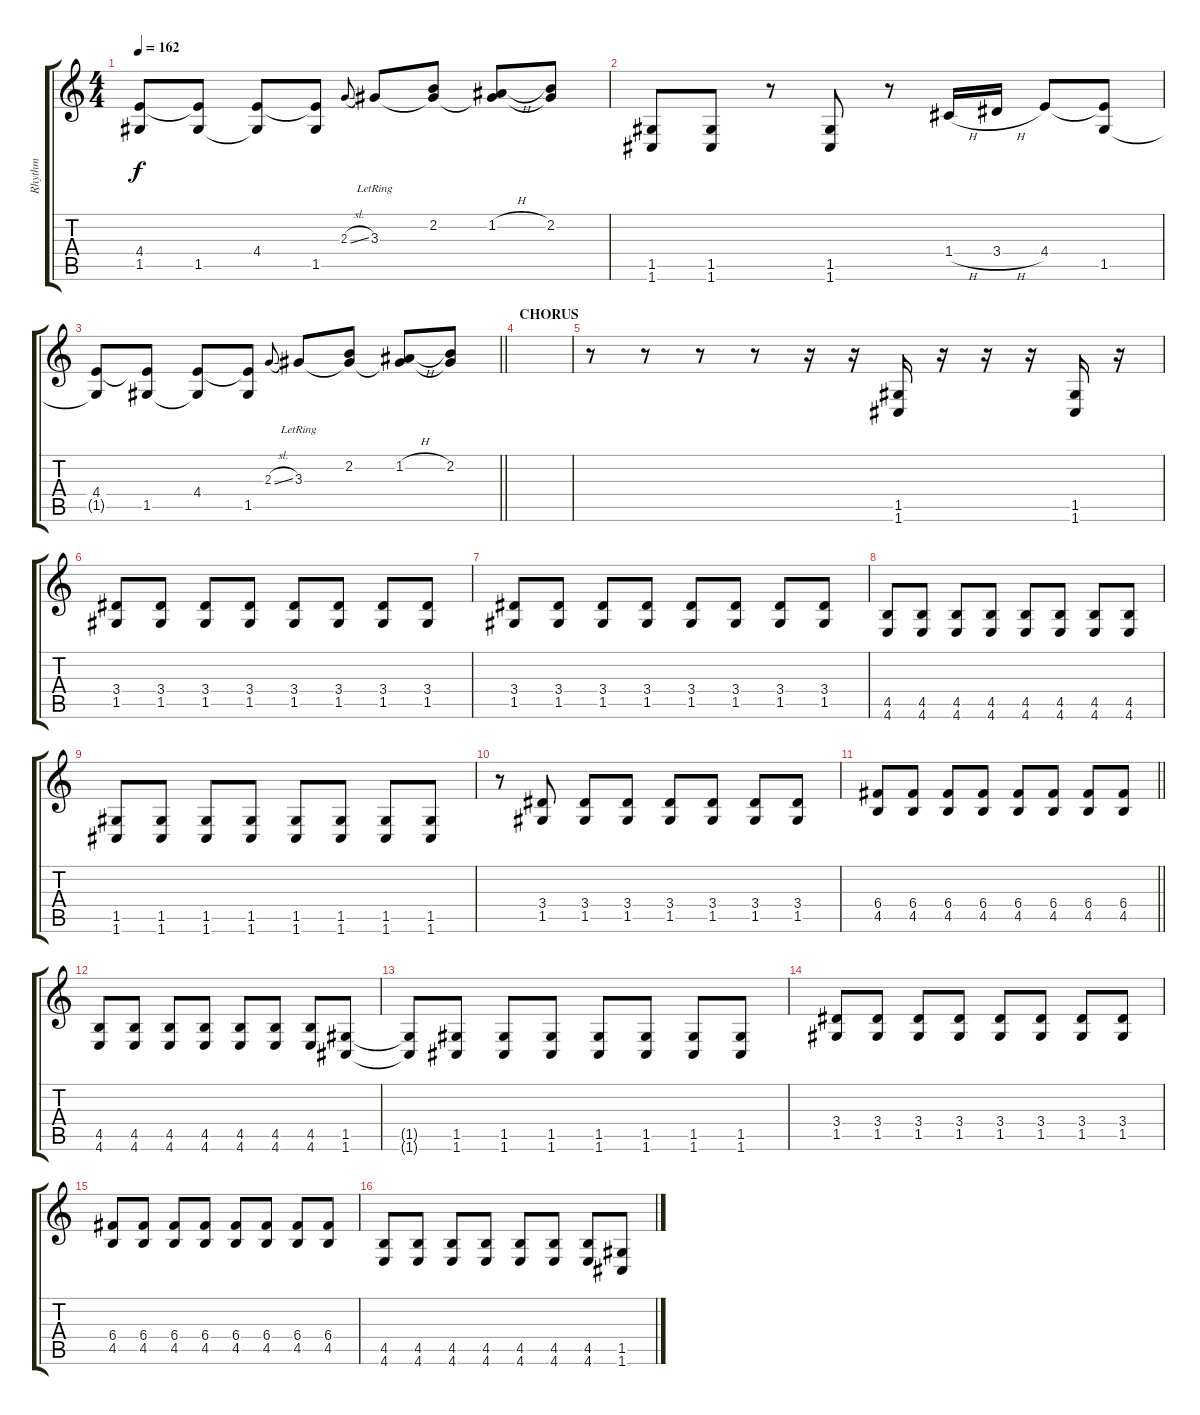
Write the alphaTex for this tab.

\track ("Rhythm" "Rhythm") {instrument overdrivenguitar}
\staff {score tabs}
\tuning (D4 A3 F3 C3 G2 C2) {hide}
\ts (4 4)
\tempo 162
\clef g2
\ks c
(4.4 1.5{t}).8{dy f} (4.4{t} 1.5).8 (4.4 1.5{t}).8 (4.4{t} 1.5).8 2.3{sl}.8{gr onbeat} 3.3{lr}.8 (2.2 3.3{t}).8 (1.2{h} 3.3{t}).8 (2.2 3.3{t}).8 |
(1.5 1.6).8 (1.5 1.6).8 r.8 (1.5 1.6).8 r.8 1.4{h}.16 3.4{h}.16 4.4.8 (4.4{t} 1.5).8 |
\barLineRight lightlight
(4.4 1.5{t}).8 (4.4{t} 1.5).8 (4.4 1.5{t}).8 (4.4{t} 1.5).8 2.3{sl}.8{gr onbeat} 3.3{lr}.8 (2.2 3.3{t}).8 (1.2{h} 3.3{t}).8 (2.2 3.3{t}).8 |
\section ("" "CHORUS")
|
r.8 r.8 r.8 r.8 r.16 r.16 (1.5 1.6).16 r.16 r.16 r.16 (1.5 1.6).16 r.16 |
(3.4 1.5).8 (3.4 1.5).8 (3.4 1.5).8 (3.4 1.5).8 (3.4 1.5).8 (3.4 1.5).8 (3.4 1.5).8 (3.4 1.5).8 |
(3.4 1.5).8 (3.4 1.5).8 (3.4 1.5).8 (3.4 1.5).8 (3.4 1.5).8 (3.4 1.5).8 (3.4 1.5).8 (3.4 1.5).8 |
(4.5 4.6).8 (4.5 4.6).8 (4.5 4.6).8 (4.5 4.6).8 (4.5 4.6).8 (4.5 4.6).8 (4.5 4.6).8 (4.5 4.6).8 |
(1.5 1.6).8 (1.5 1.6).8 (1.5 1.6).8 (1.5 1.6).8 (1.5 1.6).8 (1.5 1.6).8 (1.5 1.6).8 (1.5 1.6).8 |
r.8 (3.4 1.5).8 (3.4 1.5).8 (3.4 1.5).8 (3.4 1.5).8 (3.4 1.5).8 (3.4 1.5).8 (3.4 1.5).8 |
\barLineRight lightlight
(6.4 4.5).8 (6.4 4.5).8 (6.4 4.5).8 (6.4 4.5).8 (6.4 4.5).8 (6.4 4.5).8 (6.4 4.5).8 (6.4 4.5).8 |
\section ("" "")
(4.5 4.6).8 (4.5 4.6).8 (4.5 4.6).8 (4.5 4.6).8 (4.5 4.6).8 (4.5 4.6).8 (4.5 4.6).8 (1.5 1.6).8 |
(1.5{t} 1.6{t}).8 (1.5 1.6).8 (1.5 1.6).8 (1.5 1.6).8 (1.5 1.6).8 (1.5 1.6).8 (1.5 1.6).8 (1.5 1.6).8 |
(3.4 1.5).8 (3.4 1.5).8 (3.4 1.5).8 (3.4 1.5).8 (3.4 1.5).8 (3.4 1.5).8 (3.4 1.5).8 (3.4 1.5).8 |
(6.4 4.5).8 (6.4 4.5).8 (6.4 4.5).8 (6.4 4.5).8 (6.4 4.5).8 (6.4 4.5).8 (6.4 4.5).8 (6.4 4.5).8 |
(4.5 4.6).8 (4.5 4.6).8 (4.5 4.6).8 (4.5 4.6).8 (4.5 4.6).8 (4.5 4.6).8 (4.5 4.6).8 (1.5 1.6).8
